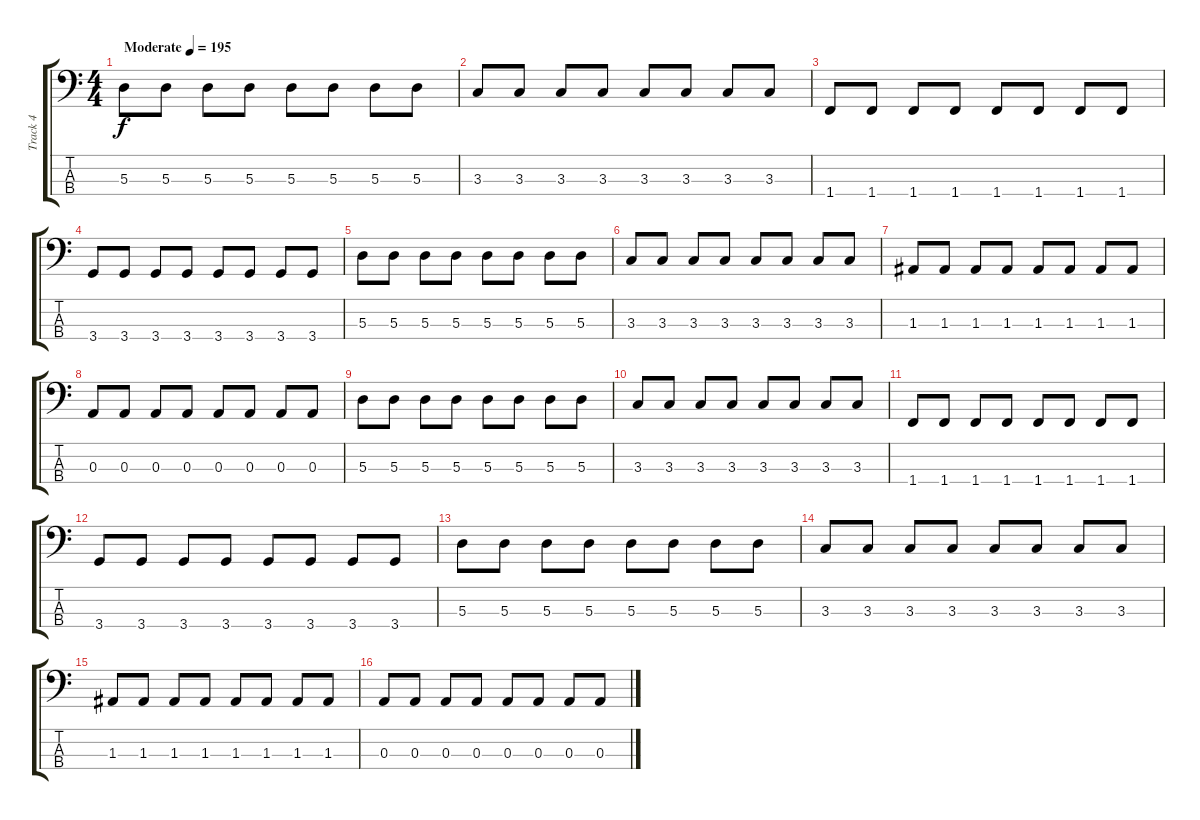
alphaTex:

\track ("Track 4" "Track 4") {instrument electricbassfinger}
\staff {score tabs}
\tuning (G2 D2 A1 E1) {hide}
\ts (4 4)
\tempo (195 "Moderate")
\clef f4
\ks c
5.3.8{dy f instrument electricbassfinger} 5.3.8 5.3.8 5.3.8 5.3.8 5.3.8 5.3.8 5.3.8 |
3.3.8 3.3.8 3.3.8 3.3.8 3.3.8 3.3.8 3.3.8 3.3.8 |
1.4.8 1.4.8 1.4.8 1.4.8 1.4.8 1.4.8 1.4.8 1.4.8 |
3.4.8 3.4.8 3.4.8 3.4.8 3.4.8 3.4.8 3.4.8 3.4.8 |
5.3.8 5.3.8 5.3.8 5.3.8 5.3.8 5.3.8 5.3.8 5.3.8 |
3.3.8 3.3.8 3.3.8 3.3.8 3.3.8 3.3.8 3.3.8 3.3.8 |
1.3.8 1.3.8 1.3.8 1.3.8 1.3.8 1.3.8 1.3.8 1.3.8 |
0.3.8 0.3.8 0.3.8 0.3.8 0.3.8 0.3.8 0.3.8 0.3.8 |
5.3.8 5.3.8 5.3.8 5.3.8 5.3.8 5.3.8 5.3.8 5.3.8 |
3.3.8 3.3.8 3.3.8 3.3.8 3.3.8 3.3.8 3.3.8 3.3.8 |
1.4.8 1.4.8 1.4.8 1.4.8 1.4.8 1.4.8 1.4.8 1.4.8 |
3.4.8 3.4.8 3.4.8 3.4.8 3.4.8 3.4.8 3.4.8 3.4.8 |
5.3.8 5.3.8 5.3.8 5.3.8 5.3.8 5.3.8 5.3.8 5.3.8 |
3.3.8 3.3.8 3.3.8 3.3.8 3.3.8 3.3.8 3.3.8 3.3.8 |
1.3.8 1.3.8 1.3.8 1.3.8 1.3.8 1.3.8 1.3.8 1.3.8 |
0.3.8 0.3.8 0.3.8 0.3.8 0.3.8 0.3.8 0.3.8 0.3.8
